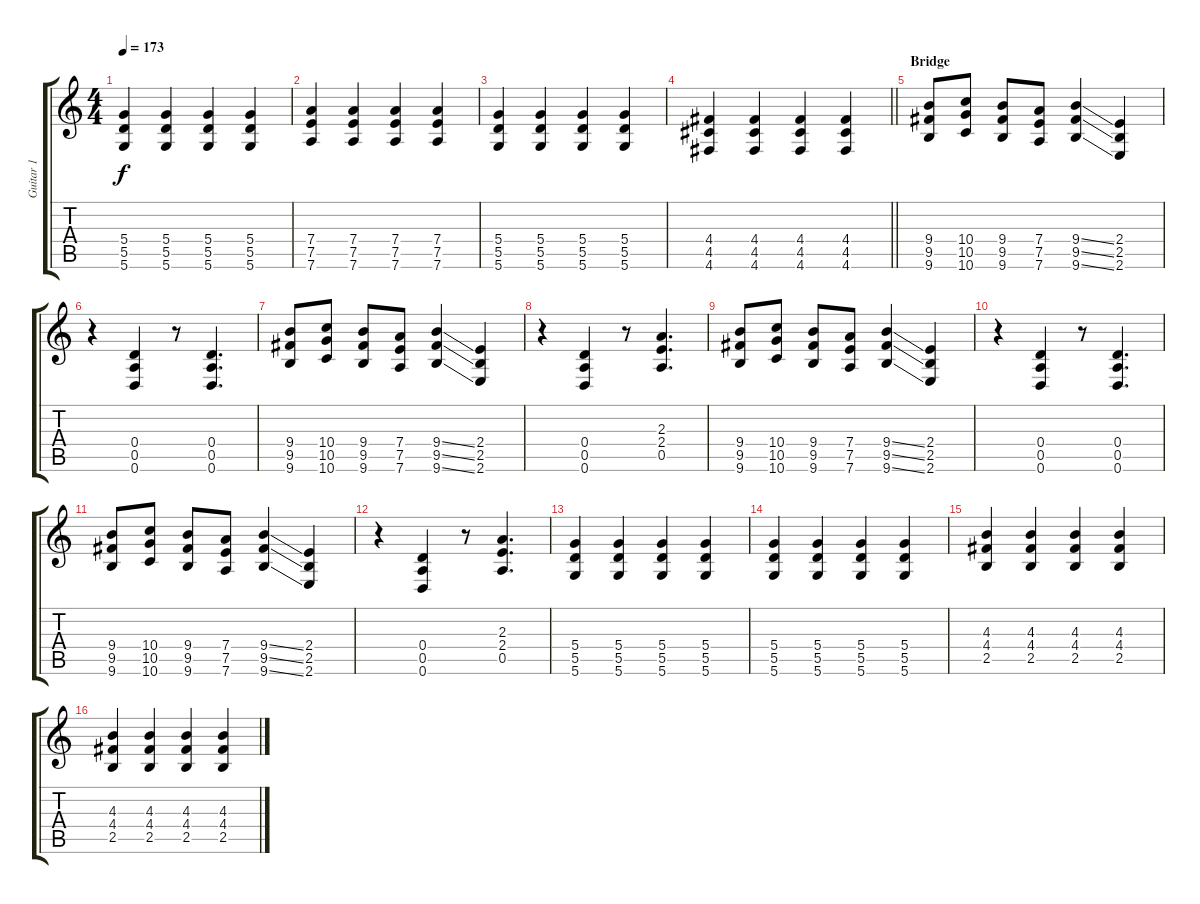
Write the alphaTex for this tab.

\track ("Guitar 1" "Guitar 1") {instrument distortionguitar}
\staff {score tabs}
\tuning (E4 B3 G3 D3 A2 D2) {hide}
\ts (4 4)
\tempo 173
\clef g2
\ks c
(5.4 5.5 5.6).4{dy f} (5.4 5.5 5.6).4 (5.4 5.5 5.6).4 (5.4 5.5 5.6).4 |
(7.4 7.5 7.6).4 (7.4 7.5 7.6).4 (7.4 7.5 7.6).4 (7.4 7.5 7.6).4 |
(5.4 5.5 5.6).4 (5.4 5.5 5.6).4 (5.4 5.5 5.6).4 (5.4 5.5 5.6).4 |
\barLineRight lightlight
(4.4 4.5 4.6).4 (4.4 4.5 4.6).4 (4.4 4.5 4.6).4 (4.4 4.5 4.6).4 |
\section ("" "Bridge")
(9.4 9.5 9.6).8 (10.4 10.5 10.6).8 (9.4 9.5 9.6).8 (7.4 7.5 7.6).8 (9.4{ss} 9.5{ss} 9.6{ss}).4 (2.4 2.5 2.6).4 |
r.4 (0.4 0.5 0.6).4 r.8 (0.4 0.5 0.6).4{d} |
(9.4 9.5 9.6).8 (10.4 10.5 10.6).8 (9.4 9.5 9.6).8 (7.4 7.5 7.6).8 (9.4{ss} 9.5{ss} 9.6{ss}).4 (2.4 2.5 2.6).4 |
r.4 (0.4 0.5 0.6).4 r.8 (2.3 2.4 0.5).4{d} |
(9.4 9.5 9.6).8 (10.4 10.5 10.6).8 (9.4 9.5 9.6).8 (7.4 7.5 7.6).8 (9.4{ss} 9.5{ss} 9.6{ss}).4 (2.4 2.5 2.6).4 |
r.4 (0.4 0.5 0.6).4 r.8 (0.4 0.5 0.6).4{d} |
(9.4 9.5 9.6).8 (10.4 10.5 10.6).8 (9.4 9.5 9.6).8 (7.4 7.5 7.6).8 (9.4{ss} 9.5{ss} 9.6{ss}).4 (2.4 2.5 2.6).4 |
r.4 (0.4 0.5 0.6).4 r.8 (2.3 2.4 0.5).4{d} |
(5.4 5.5 5.6).4 (5.4 5.5 5.6).4 (5.4 5.5 5.6).4 (5.4 5.5 5.6).4 |
(5.4 5.5 5.6).4 (5.4 5.5 5.6).4 (5.4 5.5 5.6).4 (5.4 5.5 5.6).4 |
(4.3 4.4 2.5).4 (4.3 4.4 2.5).4 (4.3 4.4 2.5).4 (4.3 4.4 2.5).4 |
(4.3 4.4 2.5).4 (4.3 4.4 2.5).4 (4.3 4.4 2.5).4 (4.3 4.4 2.5).4
